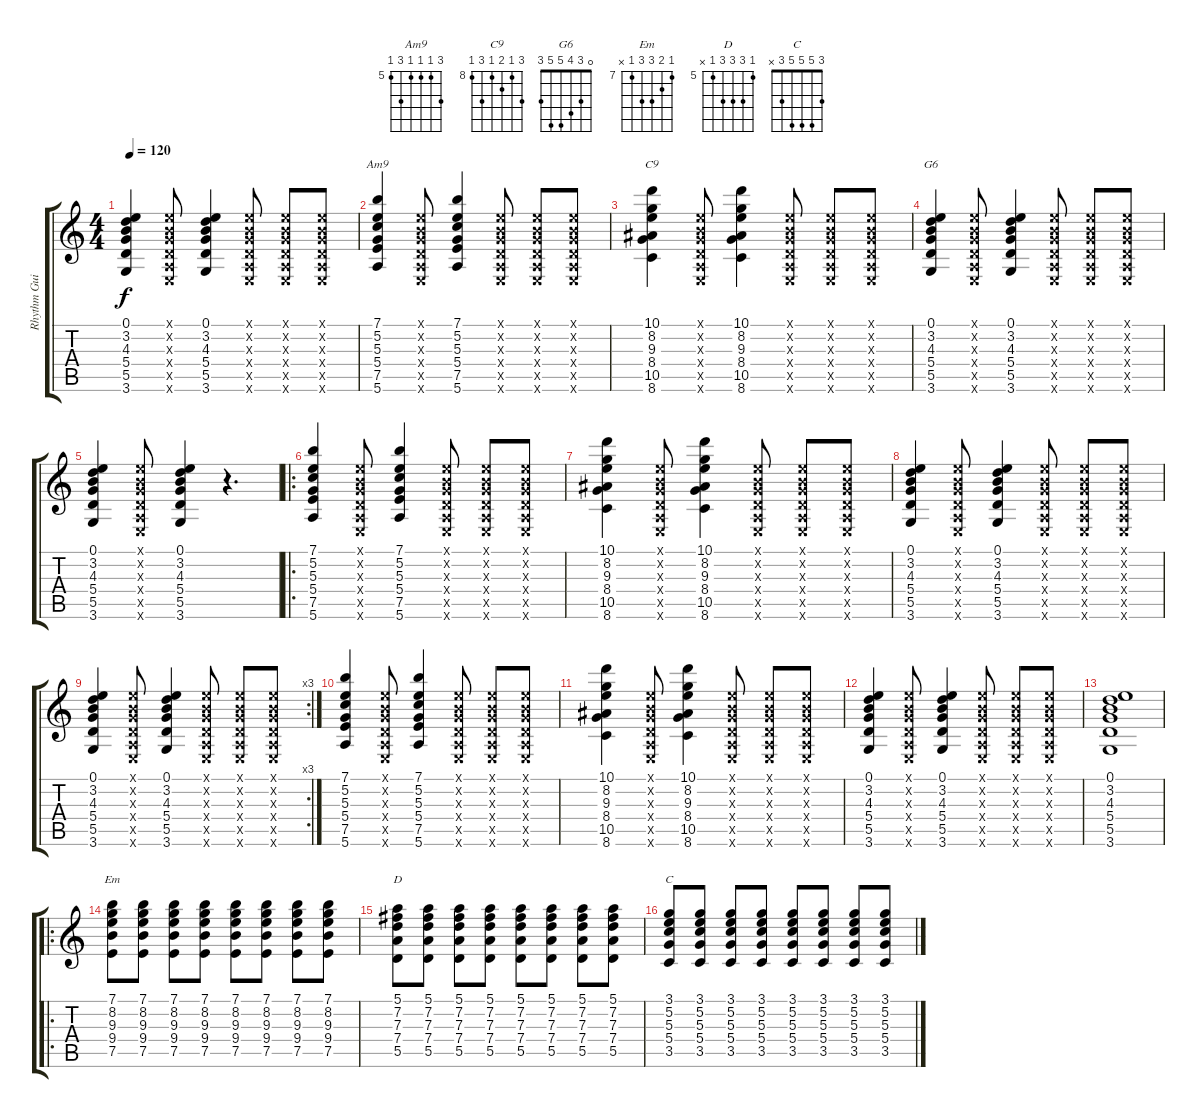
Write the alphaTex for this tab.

\track ("Rhythm Guitar" "Rhythm Gui") {instrument acousticguitarsteel}
\staff {score tabs}
\tuning (E4 B3 G3 D3 A2 E2) {hide}
\chord ("Am9" 7 5 5 5 7 5) {firstfret 5}
\chord ("C9" 10 8 9 8 10 8) {firstfret 8}
\chord ("G6" 0 3 4 5 5 3)
\chord ("Em" 7 8 9 9 7 x) {firstfret 7}
\chord ("D" 5 7 7 7 5 x) {firstfret 5}
\chord ("C" 3 5 5 5 3 x)
\ts (4 4)
\tempo 120
\clef g2
\ks c
(0.1 3.2 4.3 5.4 5.5 3.6).4{dy f} (0.1{x} 0.2{x} 0.3{x} 0.4{x} 0.5{x} 0.6{x}).8 (0.1 3.2 4.3 5.4 5.5 3.6).4 (0.1{x} 0.2{x} 0.3{x} 0.4{x} 0.5{x} 0.6{x}).8 (0.1{x} 0.2{x} 0.3{x} 0.4{x} 0.5{x} 0.6{x}).8 (0.1{x} 0.2{x} 0.3{x} 0.4{x} 0.5{x} 0.6{x}).8 |
(7.1 5.2 5.3 5.4 7.5 5.6).4{ch "Am9"} (0.1{x} 0.2{x} 0.3{x} 0.4{x} 0.5{x} 0.6{x}).8 (7.1 5.2 5.3 5.4 7.5 5.6).4 (0.1{x} 0.2{x} 0.3{x} 0.4{x} 0.5{x} 0.6{x}).8 (0.1{x} 0.2{x} 0.3{x} 0.4{x} 0.5{x} 0.6{x}).8 (0.1{x} 0.2{x} 0.3{x} 0.4{x} 0.5{x} 0.6{x}).8 |
(10.1 8.2 9.3 8.4 10.5 8.6).4{ch "C9"} (0.1{x} 0.2{x} 0.3{x} 0.4{x} 0.5{x} 0.6{x}).8 (10.1 8.2 9.3 8.4 10.5 8.6).4 (0.1{x} 0.2{x} 0.3{x} 0.4{x} 0.5{x} 0.6{x}).8 (0.1{x} 0.2{x} 0.3{x} 0.4{x} 0.5{x} 0.6{x}).8 (0.1{x} 0.2{x} 0.3{x} 0.4{x} 0.5{x} 0.6{x}).8 |
(0.1 3.2 4.3 5.4 5.5 3.6).4{ch "G6"} (0.1{x} 0.2{x} 0.3{x} 0.4{x} 0.5{x} 0.6{x}).8 (0.1 3.2 4.3 5.4 5.5 3.6).4 (0.1{x} 0.2{x} 0.3{x} 0.4{x} 0.5{x} 0.6{x}).8 (0.1{x} 0.2{x} 0.3{x} 0.4{x} 0.5{x} 0.6{x}).8 (0.1{x} 0.2{x} 0.3{x} 0.4{x} 0.5{x} 0.6{x}).8 |
(0.1 3.2 4.3 5.4 5.5 3.6).4 (0.1{x} 0.2{x} 0.3{x} 0.4{x} 0.5{x} 0.6{x}).8 (0.1 3.2 4.3 5.4 5.5 3.6).4 r.4{d} |
\ro
(7.1 5.2 5.3 5.4 7.5 5.6).4 (0.1{x} 0.2{x} 0.3{x} 0.4{x} 0.5{x} 0.6{x}).8 (7.1 5.2 5.3 5.4 7.5 5.6).4 (0.1{x} 0.2{x} 0.3{x} 0.4{x} 0.5{x} 0.6{x}).8 (0.1{x} 0.2{x} 0.3{x} 0.4{x} 0.5{x} 0.6{x}).8 (0.1{x} 0.2{x} 0.3{x} 0.4{x} 0.5{x} 0.6{x}).8 |
(10.1 8.2 9.3 8.4 10.5 8.6).4 (0.1{x} 0.2{x} 0.3{x} 0.4{x} 0.5{x} 0.6{x}).8 (10.1 8.2 9.3 8.4 10.5 8.6).4 (0.1{x} 0.2{x} 0.3{x} 0.4{x} 0.5{x} 0.6{x}).8 (0.1{x} 0.2{x} 0.3{x} 0.4{x} 0.5{x} 0.6{x}).8 (0.1{x} 0.2{x} 0.3{x} 0.4{x} 0.5{x} 0.6{x}).8 |
(0.1 3.2 4.3 5.4 5.5 3.6).4 (0.1{x} 0.2{x} 0.3{x} 0.4{x} 0.5{x} 0.6{x}).8 (0.1 3.2 4.3 5.4 5.5 3.6).4 (0.1{x} 0.2{x} 0.3{x} 0.4{x} 0.5{x} 0.6{x}).8 (0.1{x} 0.2{x} 0.3{x} 0.4{x} 0.5{x} 0.6{x}).8 (0.1{x} 0.2{x} 0.3{x} 0.4{x} 0.5{x} 0.6{x}).8 |
\rc 3
(0.1 3.2 4.3 5.4 5.5 3.6).4 (0.1{x} 0.2{x} 0.3{x} 0.4{x} 0.5{x} 0.6{x}).8 (0.1 3.2 4.3 5.4 5.5 3.6).4 (0.1{x} 0.2{x} 0.3{x} 0.4{x} 0.5{x} 0.6{x}).8 (0.1{x} 0.2{x} 0.3{x} 0.4{x} 0.5{x} 0.6{x}).8 (0.1{x} 0.2{x} 0.3{x} 0.4{x} 0.5{x} 0.6{x}).8 |
(7.1 5.2 5.3 5.4 7.5 5.6).4 (0.1{x} 0.2{x} 0.3{x} 0.4{x} 0.5{x} 0.6{x}).8 (7.1 5.2 5.3 5.4 7.5 5.6).4 (0.1{x} 0.2{x} 0.3{x} 0.4{x} 0.5{x} 0.6{x}).8 (0.1{x} 0.2{x} 0.3{x} 0.4{x} 0.5{x} 0.6{x}).8 (0.1{x} 0.2{x} 0.3{x} 0.4{x} 0.5{x} 0.6{x}).8 |
(10.1 8.2 9.3 8.4 10.5 8.6).4 (0.1{x} 0.2{x} 0.3{x} 0.4{x} 0.5{x} 0.6{x}).8 (10.1 8.2 9.3 8.4 10.5 8.6).4 (0.1{x} 0.2{x} 0.3{x} 0.4{x} 0.5{x} 0.6{x}).8 (0.1{x} 0.2{x} 0.3{x} 0.4{x} 0.5{x} 0.6{x}).8 (0.1{x} 0.2{x} 0.3{x} 0.4{x} 0.5{x} 0.6{x}).8 |
(0.1 3.2 4.3 5.4 5.5 3.6).4 (0.1{x} 0.2{x} 0.3{x} 0.4{x} 0.5{x} 0.6{x}).8 (0.1 3.2 4.3 5.4 5.5 3.6).4 (0.1{x} 0.2{x} 0.3{x} 0.4{x} 0.5{x} 0.6{x}).8 (0.1{x} 0.2{x} 0.3{x} 0.4{x} 0.5{x} 0.6{x}).8 (0.1{x} 0.2{x} 0.3{x} 0.4{x} 0.5{x} 0.6{x}).8 |
(0.1 3.2 4.3 5.4 5.5 3.6).1 |
\ro
(7.1 8.2 9.3 9.4 7.5).8{ch "Em"} (7.1 8.2 9.3 9.4 7.5).8 (7.1 8.2 9.3 9.4 7.5).8 (7.1 8.2 9.3 9.4 7.5).8 (7.1 8.2 9.3 9.4 7.5).8 (7.1 8.2 9.3 9.4 7.5).8 (7.1 8.2 9.3 9.4 7.5).8 (7.1 8.2 9.3 9.4 7.5).8 |
(5.1 7.2 7.3 7.4 5.5).8{ch "D"} (5.1 7.2 7.3 7.4 5.5).8 (5.1 7.2 7.3 7.4 5.5).8 (5.1 7.2 7.3 7.4 5.5).8 (5.1 7.2 7.3 7.4 5.5).8 (5.1 7.2 7.3 7.4 5.5).8 (5.1 7.2 7.3 7.4 5.5).8 (5.1 7.2 7.3 7.4 5.5).8 |
(3.1 5.2 5.3 5.4 3.5).8{ch "C"} (3.1 5.2 5.3 5.4 3.5).8 (3.1 5.2 5.3 5.4 3.5).8 (3.1 5.2 5.3 5.4 3.5).8 (3.1 5.2 5.3 5.4 3.5).8 (3.1 5.2 5.3 5.4 3.5).8 (3.1 5.2 5.3 5.4 3.5).8 (3.1 5.2 5.3 5.4 3.5).8
